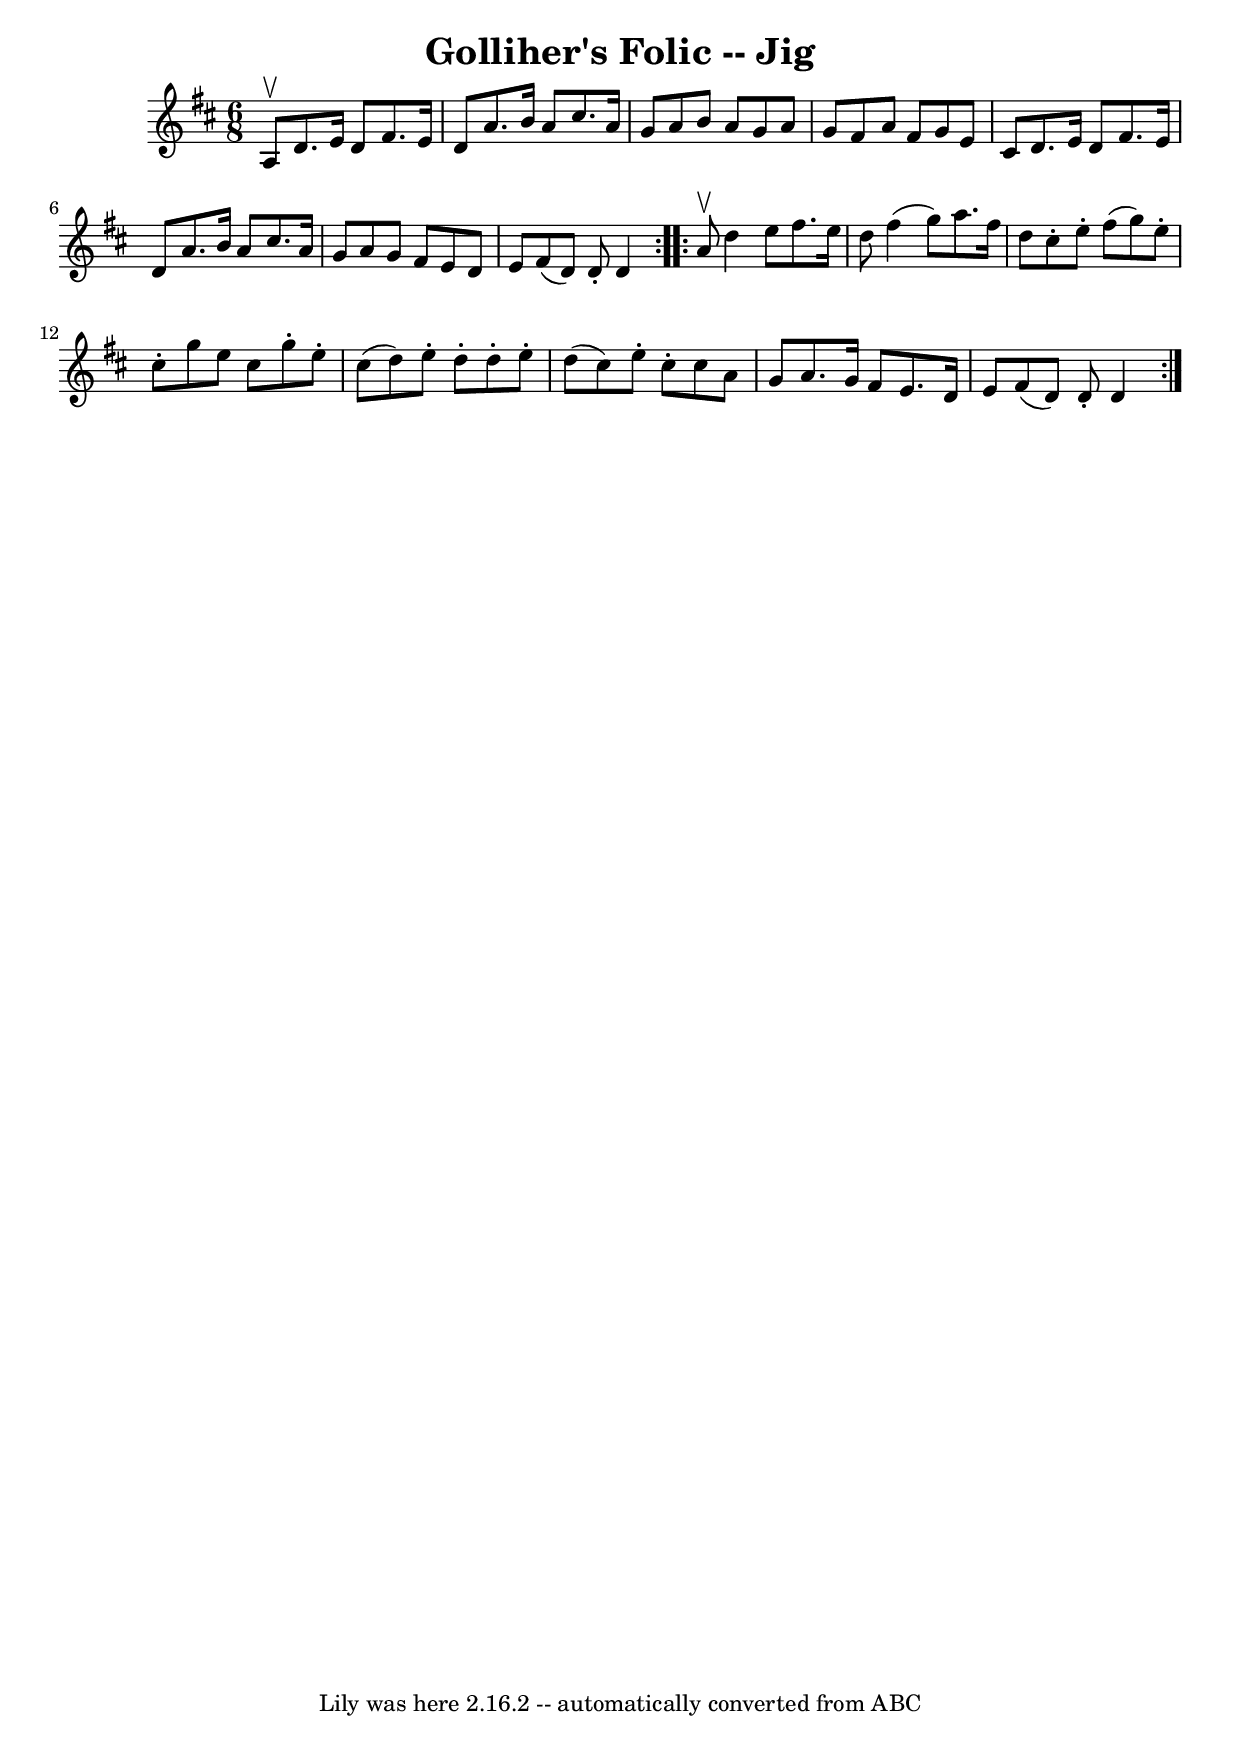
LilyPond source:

\version "2.16.2"
\include "Mammoth.ily"
\header {
  %% book = "Ryan's Mammoth Collection"
  crossRefNumber = "1"
  footnotes = "\\\\86 443"
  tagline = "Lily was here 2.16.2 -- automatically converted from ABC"
  title = "Golliher's Folic -- Jig"

}
voicedefault =  {



  \repeat volta 2 {

    \time 6/8 
    \key d \major
    a8^\upbow |
    d'8. e'16 d'8 fis'8. 
    e'16 d'8    |
    a'8. b'16 a'8 cis''8. a'16 g'8    
    |
    a'8 b'8 a'8 g'8 a'8 g'8    |
    fis'8 a'8    
    fis'8 g'8 e'8 cis'8    |
    d'8. e'16 d'8 fis'8.    
    e'16 d'8    |
    a'8. b'16 a'8 cis''8. a'16 g'8    
    |
    a'8 g'8 fis'8 e'8 d'8 e'8    |
    fis'8 (d'8 
    ) d'8 -. d'4  
  }     
  \repeat volta 2 {
    a'8^\upbow |
    d''4    
    e''8 fis''8. e''16 d''8    |
    fis''4 (g''8) a''8.    
    fis''16 d''8    |
    cis''8 -. e''8 -. fis''8 (g''8) e''8 
    -. cis''8 -.   |
    g''8 e''8 cis''8 g''8 -. e''8 -.   
    cis''8 (|
    d''8) e''8 -. d''8 -. d''8 -. e''8 -. d''8 
    (|
    cis''8) e''8 -. cis''8 -. cis''8 a'8 g'8    
    |
    a'8. g'16 fis'8 e'8. d'16 e'8    |
    fis'8 (
    d'8) d'8 -. d'4  
  }   

}

\score{
  <<

    \context Staff="default"
    {
      \voicedefault 
      
    }

  >>
  \layout {
    
  }
  \midi {
  }

}
